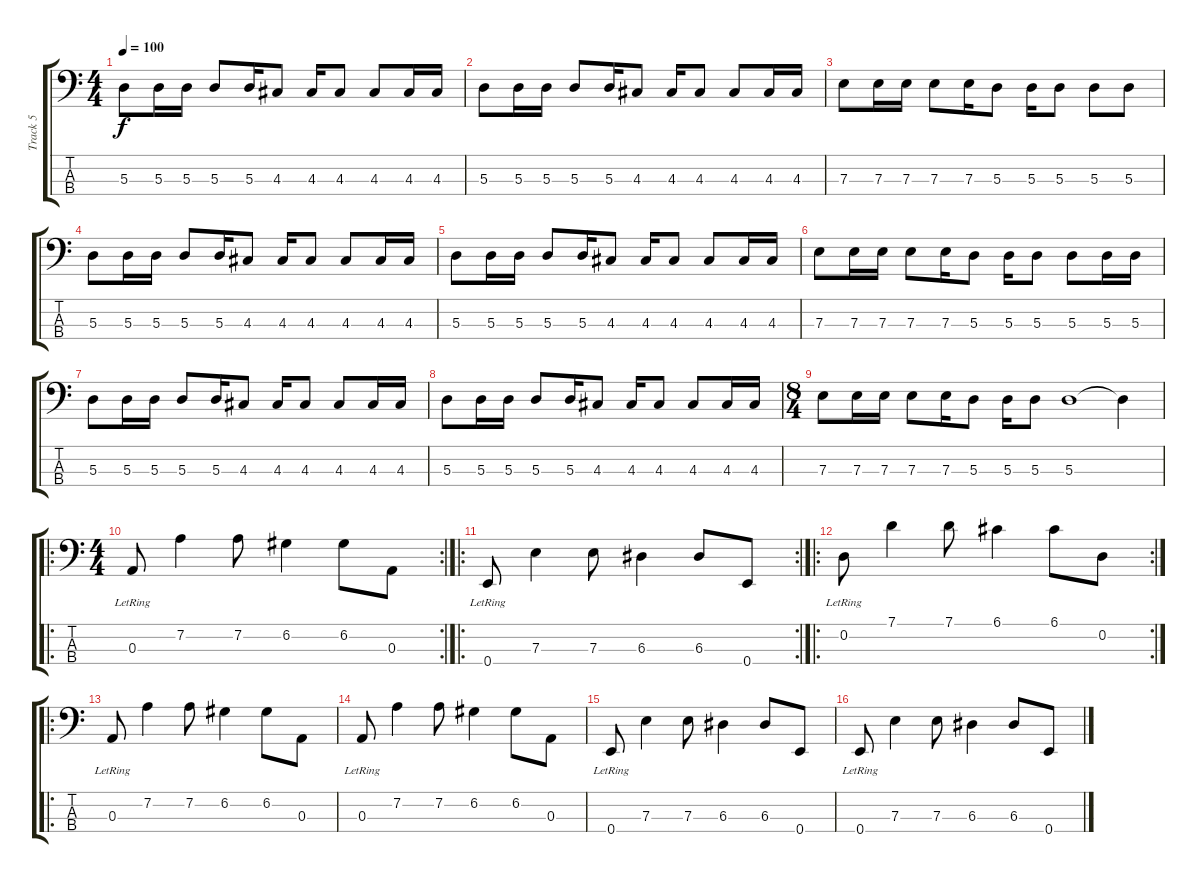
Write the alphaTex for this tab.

\track ("Track 5" "Track 5") {instrument slapbass1}
\staff {score tabs}
\tuning (G2 D2 A1 E1) {hide}
\ts (4 4)
\tempo 100
\clef f4
\ks c
5.3.8{dy f} 5.3.16 5.3.16 5.3.8 5.3.16 4.3.8 4.3.16 4.3.8 4.3.8 4.3.16 4.3.16 |
5.3.8 5.3.16 5.3.16 5.3.8 5.3.16 4.3.8 4.3.16 4.3.8 4.3.8 4.3.16 4.3.16 |
7.3.8 7.3.16 7.3.16 7.3.8 7.3.16 5.3.8 5.3.16 5.3.8 5.3.8 5.3.8 |
5.3.8 5.3.16 5.3.16 5.3.8 5.3.16 4.3.8 4.3.16 4.3.8 4.3.8 4.3.16 4.3.16 |
5.3.8 5.3.16 5.3.16 5.3.8 5.3.16 4.3.8 4.3.16 4.3.8 4.3.8 4.3.16 4.3.16 |
7.3.8 7.3.16 7.3.16 7.3.8 7.3.16 5.3.8 5.3.16 5.3.8 5.3.8 5.3.16 5.3.16 |
5.3.8 5.3.16 5.3.16 5.3.8 5.3.16 4.3.8 4.3.16 4.3.8 4.3.8 4.3.16 4.3.16 |
5.3.8 5.3.16 5.3.16 5.3.8 5.3.16 4.3.8 4.3.16 4.3.8 4.3.8 4.3.16 4.3.16 |
\ts (8 4)
7.3.8 7.3.16 7.3.16 7.3.8 7.3.16 5.3.8 5.3.16 5.3.8 5.3.1 5.3{t}.4 |
\ro
\rc 2
\ts (4 4)
0.3{lr}.8 7.2.4 7.2.8 6.2.4 6.2.8 0.3.8 |
\ro
\rc 2
0.4{lr}.8 7.3.4 7.3.8 6.3.4 6.3.8 0.4.8 |
\ro
\rc 2
0.2{lr}.8 7.1.4 7.1.8 6.1.4 6.1.8 0.2.8 |
\ro
0.3{lr}.8 7.2.4 7.2.8 6.2.4 6.2.8 0.3.8 |
0.3{lr}.8 7.2.4 7.2.8 6.2.4 6.2.8 0.3.8 |
0.4{lr}.8 7.3.4 7.3.8 6.3.4 6.3.8 0.4.8 |
0.4{lr}.8 7.3.4 7.3.8 6.3.4 6.3.8 0.4.8
